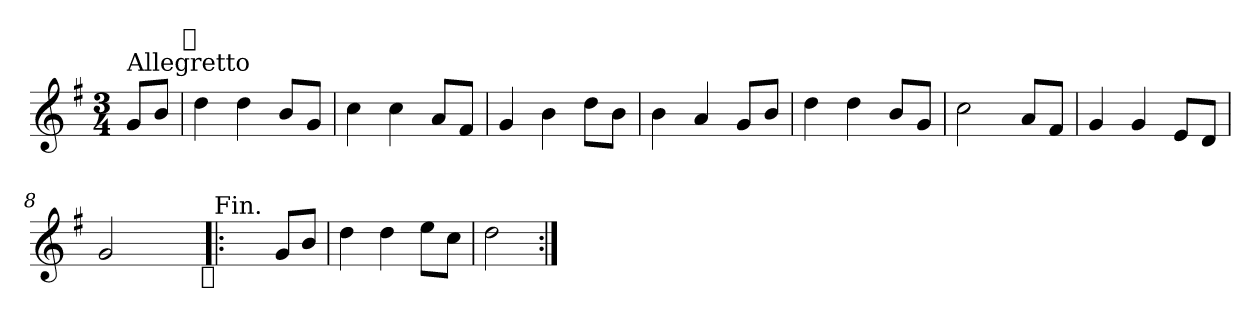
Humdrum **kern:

**kern
*part1
*staff1
*clefG2
*k[f#]
*G:
*M3/4
=
!LO:TX:a:t=Allegretto
8g/L
8b/J
!LO:TX:a:t=𝄋
=1
4dd\
4dd\
8b/L
8g/J
=2
4cc\
4cc\
8a/L
8f#/J
=3
4g/
4b\
8dd\L
8b\J
=4
4b\
4a/
8g/L
8b/J
=5
4dd\
4dd\
8b/L
8g/J
!!LO:LB:g=z
=6
2cc\
8a/L
8f#/J
=7
4g/
4g/
8e/L
8d/J
=8
2g/
4ryy
!LO:TX:b:t=𝄋
=9!|:
!LO:TX:a:t=Fin.
2ryy
8g/L
8b/J
=10
4dd\
4dd\
8ee\L
8cc\J
=11
2dd\
=:|!
*-
